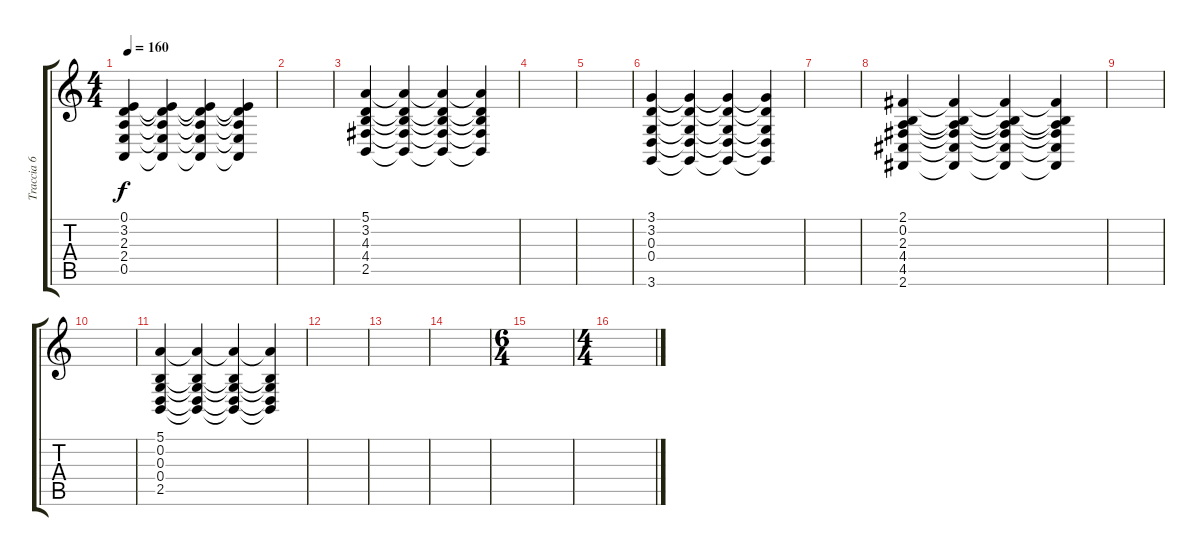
\track ("Traccia 6" "Traccia 6") {instrument birdtweet}
\staff {score tabs}
\tuning (E4 B3 G3 D3 A2 E2) {hide}
\ts (4 4)
\tempo 160
\clef g2
\ks c
(0.1 3.2 2.3 2.4 0.5).4{dy f balance 12 instrument birdtweet} (0.1{t} 3.2{t} 2.3{t} 2.4{t} 0.5{t}).4{balance 4} (0.1{t} 3.2{t} 2.3{t} 2.4{t} 0.5{t}).4{balance 12} (0.1{t} 3.2{t} 2.3{t} 2.4{t} 0.5{t}).4{balance 4} |
|
(5.1 3.2 4.3 4.4 2.5).4{balance 12} (5.1{t} 3.2{t} 4.3{t} 4.4{t} 2.5{t}).4{balance 4} (5.1{t} 3.2{t} 4.3{t} 4.4{t} 2.5{t}).4{balance 12} (5.1{t} 3.2{t} 4.3{t} 4.4{t} 2.5{t}).4{balance 4} |
|
|
(3.1 3.2 0.3 0.4 3.6).4{balance 12} (3.1{t} 3.2{t} 0.3{t} 0.4{t} 3.6{t}).4{balance 4} (3.1{t} 3.2{t} 0.3{t} 0.4{t} 3.6{t}).4{balance 12} (3.1{t} 3.2{t} 0.3{t} 0.4{t} 3.6{t}).4{balance 4} |
|
(2.1 0.2 2.3 4.4 4.5 2.6).4{balance 12} (2.1{t} 0.2{t} 2.3{t} 4.4{t} 4.5{t} 2.6{t}).4{balance 4} (2.1{t} 0.2{t} 2.3{t} 4.4{t} 4.5{t} 2.6{t}).4{balance 12} (2.1{t} 0.2{t} 2.3{t} 4.4{t} 4.5{t} 2.6{t}).4{balance 4} |
|
|
(5.1 0.2 0.3 0.4 2.5).4{balance 12} (5.1{t} 0.2{t} 0.3{t} 0.4{t} 2.5{t}).4{balance 4} (5.1{t} 0.2{t} 0.3{t} 0.4{t} 2.5{t}).4{balance 12} (5.1{t} 0.2{t} 0.3{t} 0.4{t} 2.5{t}).4{balance 4} |
|
|
|
\ts (6 4)
|
\ts (4 4)
